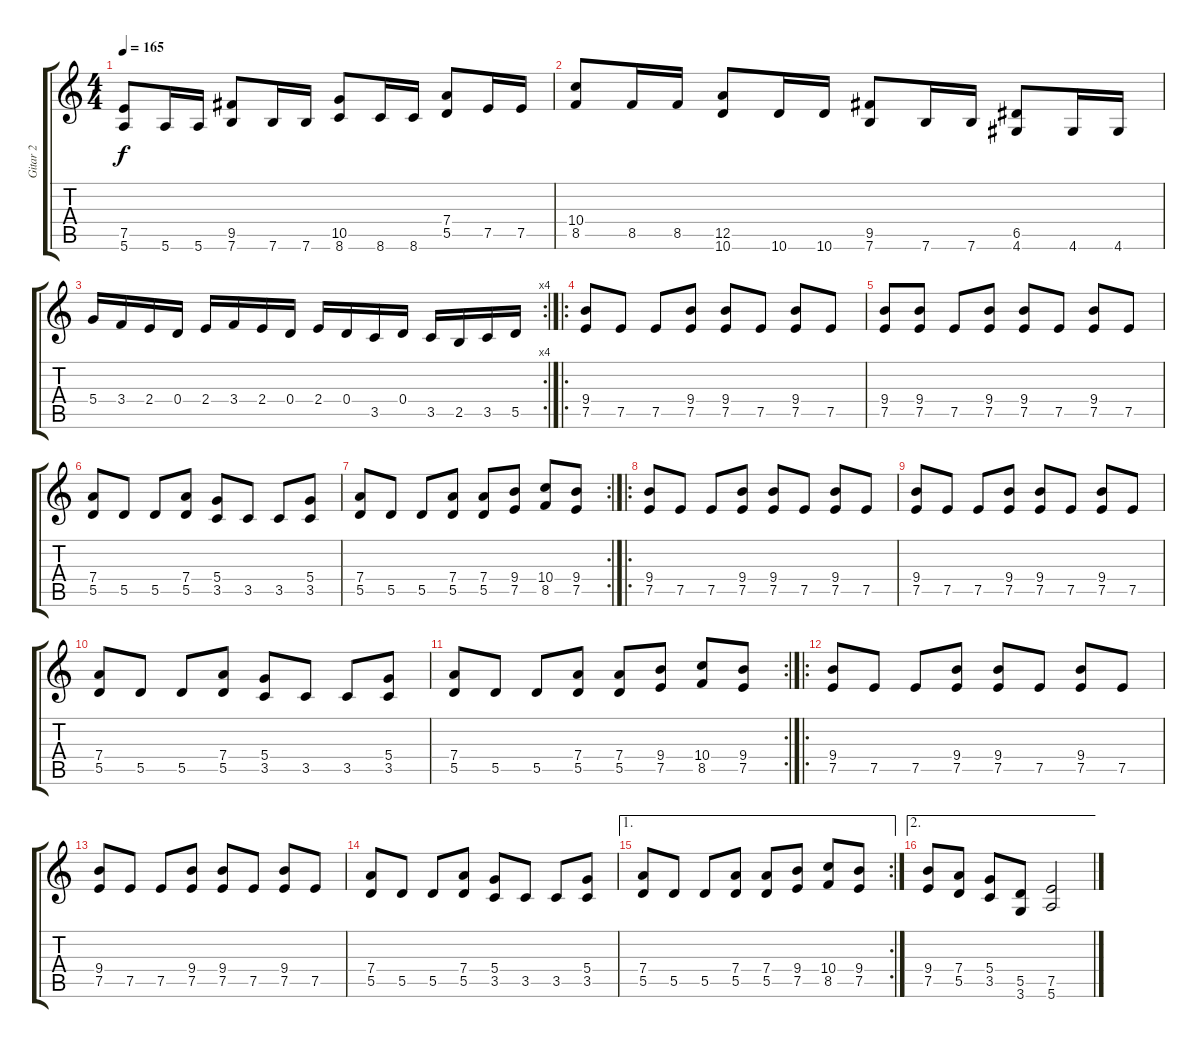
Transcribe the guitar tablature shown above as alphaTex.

\track ("Gitar 2" "Gitar 2") {instrument overdrivenguitar}
\staff {score tabs}
\tuning (E4 B3 G3 D3 A2 E2) {hide}
\ts (4 4)
\tempo 165
\clef g2
\ks c
(7.5 5.6).8{dy f} 5.6.16 5.6.16 (9.5 7.6).8 7.6.16 7.6.16 (10.5 8.6).8 8.6.16 8.6.16 (7.4 5.5).8 7.5.16 7.5.16 |
(10.4 8.5).8 8.5.16 8.5.16 (12.5 10.6).8 10.6.16 10.6.16 (9.5 7.6).8 7.6.16 7.6.16 (6.5 4.6).8 4.6.16 4.6.16 |
\rc 4
5.4.16 3.4.16 2.4.16 0.4.16 2.4.16 3.4.16 2.4.16 0.4.16 2.4.16 0.4.16 3.5.16 0.4.16 3.5.16 2.5.16 3.5.16 5.5.16 |
\ro
(9.4 7.5).8 7.5.8 7.5.8 (9.4 7.5).8 (9.4 7.5).8 7.5.8 (9.4 7.5).8 7.5.8 |
(9.4 7.5).8 (9.4 7.5).8 7.5.8 (9.4 7.5).8 (9.4 7.5).8 7.5.8 (9.4 7.5).8 7.5.8 |
(7.4 5.5).8 5.5.8 5.5.8 (7.4 5.5).8 (5.4 3.5).8 3.5.8 3.5.8 (5.4 3.5).8 |
\rc 2
(7.4 5.5).8 5.5.8 5.5.8 (7.4 5.5).8 (7.4 5.5).8 (9.4 7.5).8 (10.4 8.5).8 (9.4 7.5).8 |
\ro
(9.4 7.5).8 7.5.8 7.5.8 (9.4 7.5).8 (9.4 7.5).8 7.5.8 (9.4 7.5).8 7.5.8 |
(9.4 7.5).8 7.5.8 7.5.8 (9.4 7.5).8 (9.4 7.5).8 7.5.8 (9.4 7.5).8 7.5.8 |
(7.4 5.5).8 5.5.8 5.5.8 (7.4 5.5).8 (5.4 3.5).8 3.5.8 3.5.8 (5.4 3.5).8 |
\rc 2
(7.4 5.5).8 5.5.8 5.5.8 (7.4 5.5).8 (7.4 5.5).8 (9.4 7.5).8 (10.4 8.5).8 (9.4 7.5).8 |
\ro
(9.4 7.5).8 7.5.8 7.5.8 (9.4 7.5).8 (9.4 7.5).8 7.5.8 (9.4 7.5).8 7.5.8 |
(9.4 7.5).8 7.5.8 7.5.8 (9.4 7.5).8 (9.4 7.5).8 7.5.8 (9.4 7.5).8 7.5.8 |
(7.4 5.5).8 5.5.8 5.5.8 (7.4 5.5).8 (5.4 3.5).8 3.5.8 3.5.8 (5.4 3.5).8 |
\ae 1
\rc 2
(7.4 5.5).8 5.5.8 5.5.8 (7.4 5.5).8 (7.4 5.5).8 (9.4 7.5).8 (10.4 8.5).8 (9.4 7.5).8 |
\ae 2
(9.4 7.5).8 (7.4 5.5).8 (5.4 3.5).8 (5.5 3.6).8 (7.5 5.6).2
